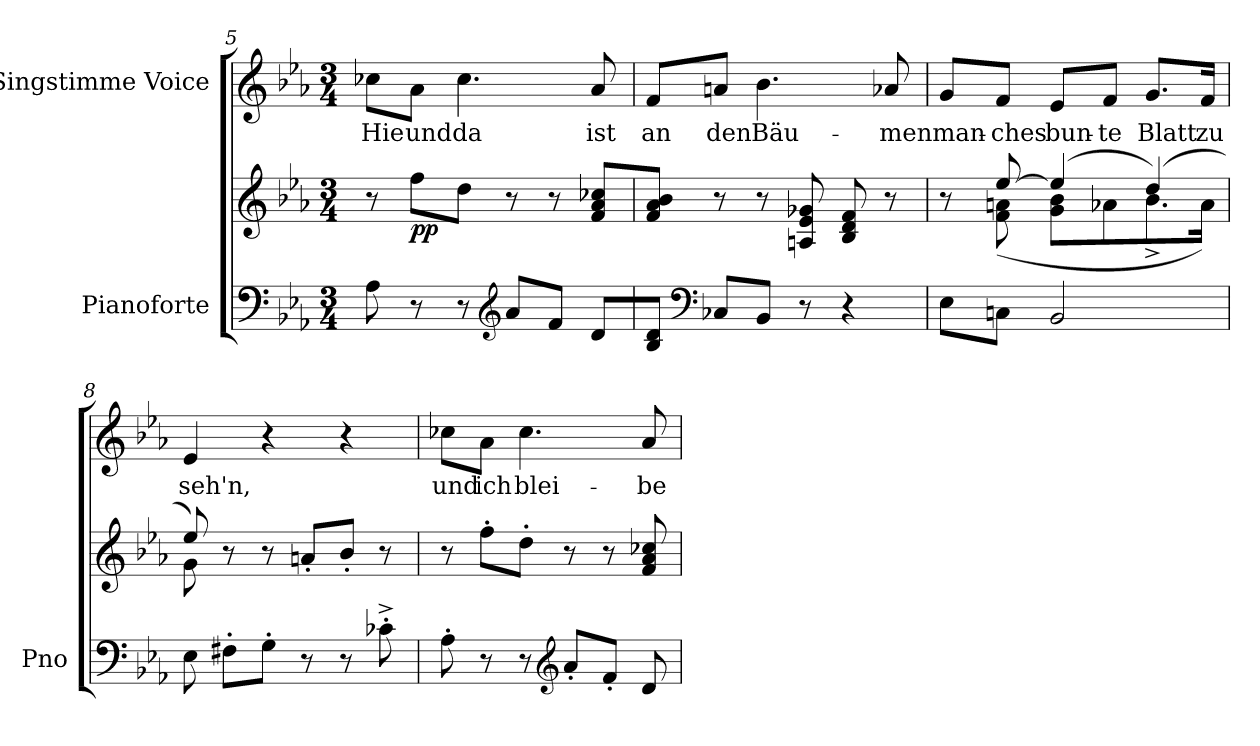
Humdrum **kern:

**kern	**kern	**dynam	**kern	**text
*part2	*part2	*part2	*part1	*part1
*staff3	*staff2	*staff2/3	*staff1	*staff1
*I"Pianoforte	*	*	*I"Singstimme Voice	*
*I'Pno	*	*	*	*
!!LO:LB:g=z
*clefF4	*clefG2	*	*clefG2	*
*k[b-e-a-]	*k[b-e-a-]	*	*k[b-e-a-]	*
*M3/4	*M3/4	*	*M3/4	*
=5	=5	=5	=5	=5
!	!	!	!	!LO:LY:b
8A-\	8r	.	8cc-X\L	Hie
!	!	!LO:DY:b	!	!LO:LY:b
8r	8ff\L	pp	8a-\J	und
!	!	!	!	!LO:LY:b
8r	8dd\J	.	4.cc-\	da
*clefG2	*	*	*	*
8a-/L	8r	.	.	.
8f/J	8r	.	.	.
!	!	!	!	!LO:LY:b
8d/L	8f/ 8a-/ 8cc-X/L	.	8a-/	ist
=6	=6	=6	=6	=6
!	!	!	!	!LO:LY:b
8B-/ 8d/J	8f/ 8a-/ 8b-/J	.	8f/L	an
*clefF4	*	*	*	*
!	!	!	!	!LO:LY:b
8C-X/L	8r	.	8an/J	den
!	!	!	!	!LO:LY:b
8BB-/J	8r	.	4.b-\	Bäu-
8r	8An/ 8e-/ 8g-X/	.	.	.
4r	8B-/ 8d/ 8f/	.	.	.
!	!	!	!	!LO:LY:b
.	8r	.	8a-X/	-men
=7	=7	=7	=7	=7
*	*^	*	*	*
!	!	!	!	!	!LO:LY:b
8E-\L	8r	8rffyy	.	8g/L	man-
!	!	!	!	!	!LO:LY:b
8Cn\J	[8ee-/	(8f\ 8an\	.	8f/J	-ches
!	!	!	!	!	!LO:LY:b
2BB-/	(4ee-/]	8g\ 8b-\L	.	8e-/L	bun-
!	!	!	!	!	!LO:LY:b
.	.	8a-X\	.	8f/J	-te
!	!	!	!	!	!LO:LY:b
.	(4dd/)	8.b-^\	.	8.g/L	Blatt
!	!	!	!	!	!LO:LY:b
.	.	16a-\Jk)	.	16f/Jk	zu
=8	=8	=8	=8	=8	=8
!	!	!	!	!	!LO:LY:b
8E-\	8ee-/)	8g\	.	4e-/	seh'n,
8F#X'\L	8r	8rffyy	.	.	.
8G'\J	8r	8rffyy	.	4r	.
8r	8an'/L	8rgyy	.	.	.
8r	8b-'/J	8rgyy	.	4r	.
8c-X^'\	8r	8rffyy	.	.	.
!!LO:LB:g=z
=9	=9	=9	=9	=9	=9
!	!	!	!	!	!LO:LY:b
*	*v	*v	*	*	*
8A-'\	8r	.	8cc-X\L	und
!	!	!	!	!LO:LY:b
8r	8ff'\L	.	8a-\J	ich
!	!	!	!	!LO:LY:b
8r	8dd'\J	.	4.cc-\	blei-
*clefG2	*	*	*	*
8a-'/L	8r	.	.	.
8f'/J	8r	.	.	.
!	!	!	!	!LO:LY:b
8d/L	8f/ 8a-/ 8cc-X/L	.	8a-/	-be
=	=	=	=	=
*-	*-	*-	*-	*-
